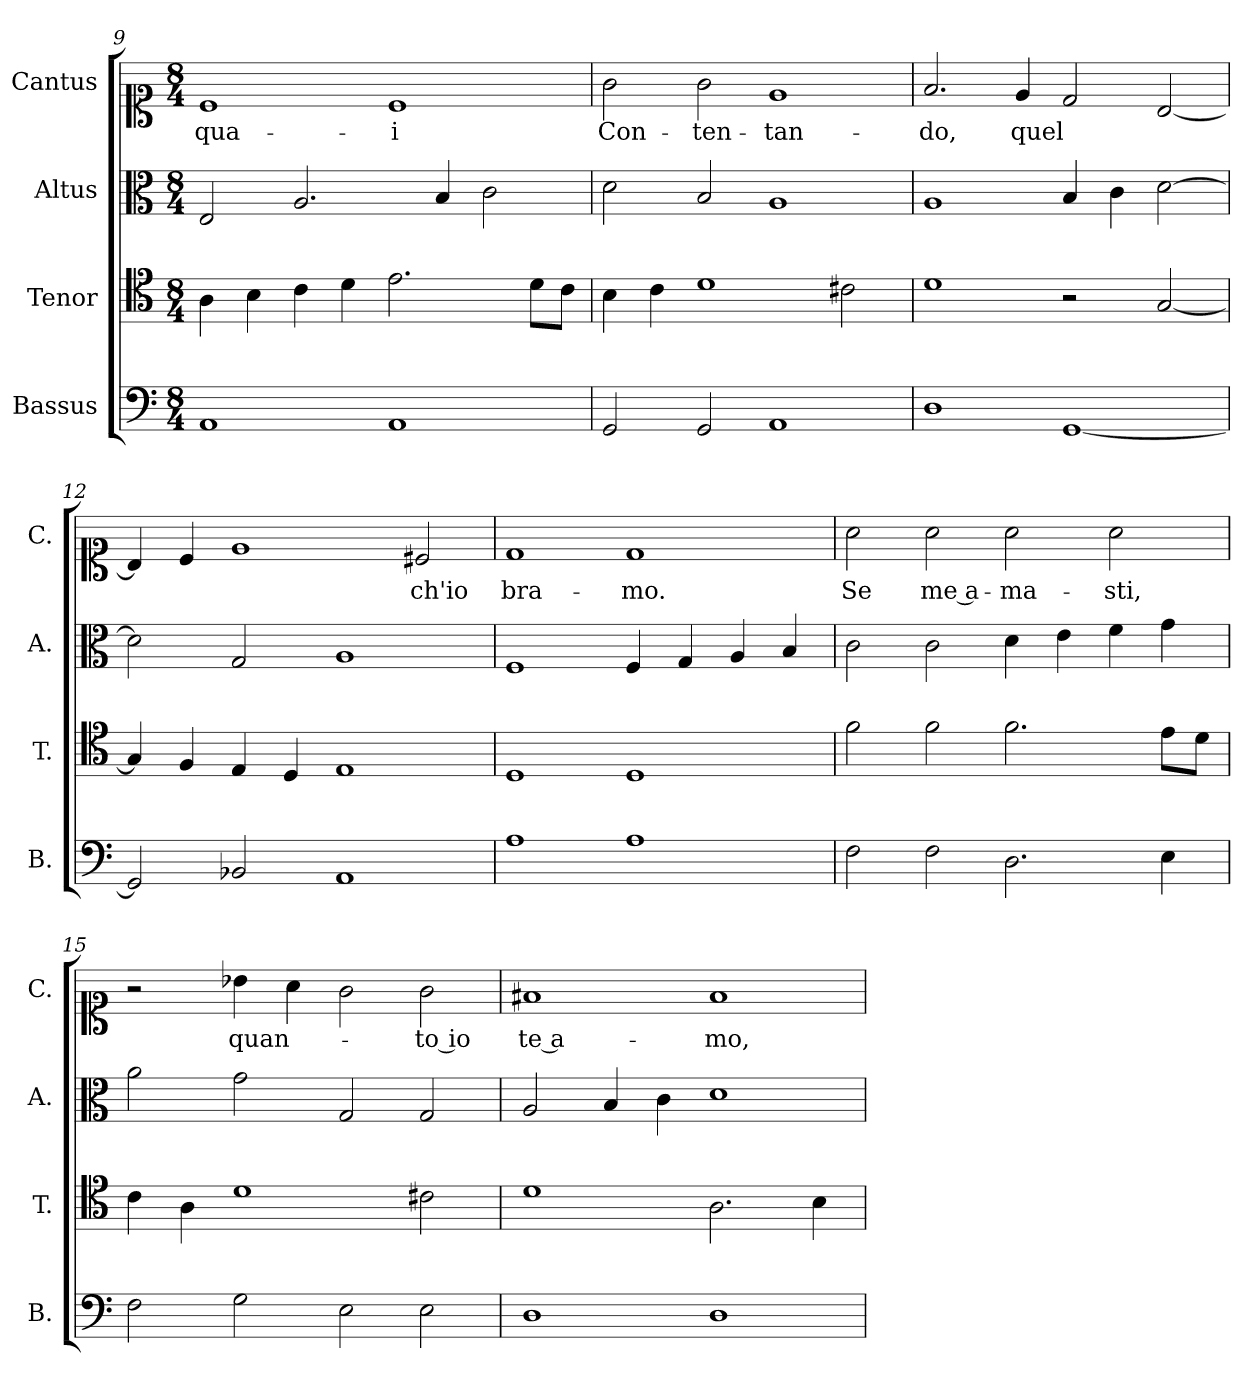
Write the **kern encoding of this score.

**kern	**kern	**kern	**kern	**text
*part4	*part3	*part2	*part1	*part1
*staff4	*staff3	*staff2	*staff1	*staff1
*I"Bassus	*I"Tenor	*I"Altus	*I"Cantus	*
*I'B.	*I'T.	*I'A.	*I'C.	*
!!LO:LB:g=z
*clefF4	*clefC4	*clefC3	*clefC1	*
*k[]	*k[]	*k[]	*k[]	*
*M8/4	*M8/4	*M8/4	*M8/4	*
=9	=9	=9	=9	=9
!	!	!	!	!LO:LY:b
1AA	4A\	2E/	1c	qua-
.	4B\	.	.	.
.	4c\	2.A/	.	.
.	4d\	.	.	.
!	!	!	!	!LO:LY:b
1AA	2.e\	.	1c	-i
.	.	4B/	.	.
.	.	2c\	.	.
.	8d\L	.	.	.
.	8c\J	.	.	.
=10	=10	=10	=10	=10
!	!	!	!	!LO:LY:b
2GG/	4B\	2d\	2g\	Con-
.	4c\	.	.	.
!	!	!	!	!LO:LY:b
2GG/	1d	2B/	2g\	-ten-
!	!	!	!	!LO:LY:b
1AA	.	1A	1e	-tan-
.	2c#X\	.	.	.
=11	=11	=11	=11	=11
!	!	!	!	!LO:LY:b
1D	1d	1A	2.f/	-do,
!	!	!	!	!LO:LY:b
.	.	.	4e/	quel
[1GG	2r	4B/	2d/	.
.	.	4c\	.	.
.	[2G/	[2d\	[2B/	.
=12	=12	=12	=12	=12
2GG/]	4G/]	2d\]	4B/]	.
.	4F/	.	4c/	.
2BB-X/	4E/	2G/	1e	.
.	4D/	.	.	.
1AA	1E	1A	.	.
!	!	!	!	!LO:LY:b
.	.	.	2c#X/	ch'io
=13	=13	=13	=13	=13
!	!	!	!	!LO:LY:b
1A	1D	1F	1d	bra-
!	!	!	!	!LO:LY:b
1A	1D	4F/	1d	-mo.
.	.	4G/	.	.
.	.	4A/	.	.
.	.	4B/	.	.
!!LO:PB:g=z
=14	=14	=14	=14	=14
!	!	!	!	!LO:LY:b
2F\	2f\	2c\	2a\	Se
!	!	!	!	!LO:LY:b
2F\	2f\	2c\	2a\	me a-
!	!	!	!	!LO:LY:b
2.D\	2.f\	4d\	2a\	-ma-
.	.	4e\	.	.
!	!	!	!	!LO:LY:b
.	.	4f\	2a\	-sti,
4E\	8e\L	4g\	.	.
.	8d\J	.	.	.
=15	=15	=15	=15	=15
2F\	4c\	2a\	2r	.
.	4A\	.	.	.
!	!	!	!	!LO:LY:b
2G\	1d	2g\	4b-X\	quan-
.	.	.	4a\	.
2E\	.	2G/	2g\	.
!	!	!	!	!LO:LY:b
2E\	2c#X\	2G/	2g\	-to io
=16	=16	=16	=16	=16
!	!	!	!	!LO:LY:b
1D	1d	2A/	1f#X	te a-
.	.	4B/	.	.
.	.	4c\	.	.
!	!	!	!	!LO:LY:b
1D	2.A\	1d	1f#	-mo,
.	4B\	.	.	.
=	=	=	=	=
*-	*-	*-	*-	*-
